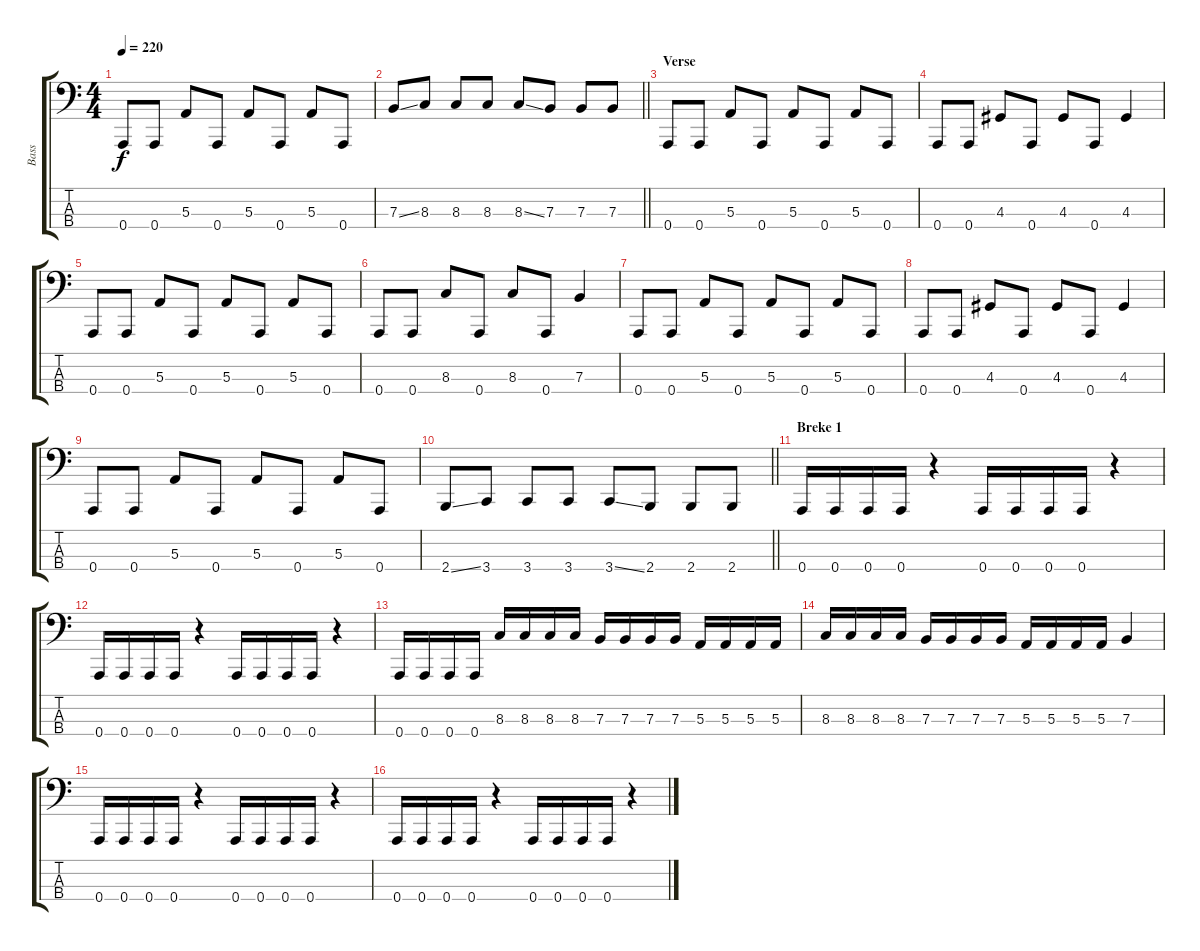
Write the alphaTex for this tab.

\track ("Bass" "Bass") {instrument electricbasspick}
\staff {score tabs}
\tuning (D2 A1 E1 A0) {hide}
\ts (4 4)
\tempo 220
\clef f4
\ks c
0.4.8{dy f} 0.4.8 5.3.8 0.4.8 5.3.8 0.4.8 5.3.8 0.4.8 |
\barLineRight lightlight
7.3{ss}.8 8.3.8 8.3.8 8.3.8 8.3{ss}.8 7.3.8 7.3.8 7.3.8 |
\section ("" "Verse")
0.4.8 0.4.8 5.3.8 0.4.8 5.3.8 0.4.8 5.3.8 0.4.8 |
0.4.8 0.4.8 4.3.8 0.4.8 4.3.8 0.4.8 4.3.4 |
0.4.8 0.4.8 5.3.8 0.4.8 5.3.8 0.4.8 5.3.8 0.4.8 |
0.4.8 0.4.8 8.3.8 0.4.8 8.3.8 0.4.8 7.3.4 |
0.4.8 0.4.8 5.3.8 0.4.8 5.3.8 0.4.8 5.3.8 0.4.8 |
0.4.8 0.4.8 4.3.8 0.4.8 4.3.8 0.4.8 4.3.4 |
0.4.8 0.4.8 5.3.8 0.4.8 5.3.8 0.4.8 5.3.8 0.4.8 |
\barLineRight lightlight
2.4{ss}.8 3.4.8 3.4.8 3.4.8 3.4{ss}.8 2.4.8 2.4.8 2.4.8 |
\section ("" "Breke 1")
0.4.16 0.4.16 0.4.16 0.4.16 r.4 0.4.16 0.4.16 0.4.16 0.4.16 r.4 |
0.4.16 0.4.16 0.4.16 0.4.16 r.4 0.4.16 0.4.16 0.4.16 0.4.16 r.4 |
0.4.16 0.4.16 0.4.16 0.4.16 8.3.16 8.3.16 8.3.16 8.3.16 7.3.16 7.3.16 7.3.16 7.3.16 5.3.16 5.3.16 5.3.16 5.3.16 |
8.3.16 8.3.16 8.3.16 8.3.16 7.3.16 7.3.16 7.3.16 7.3.16 5.3.16 5.3.16 5.3.16 5.3.16 7.3.4 |
0.4.16 0.4.16 0.4.16 0.4.16 r.4 0.4.16 0.4.16 0.4.16 0.4.16 r.4 |
0.4.16 0.4.16 0.4.16 0.4.16 r.4 0.4.16 0.4.16 0.4.16 0.4.16 r.4
